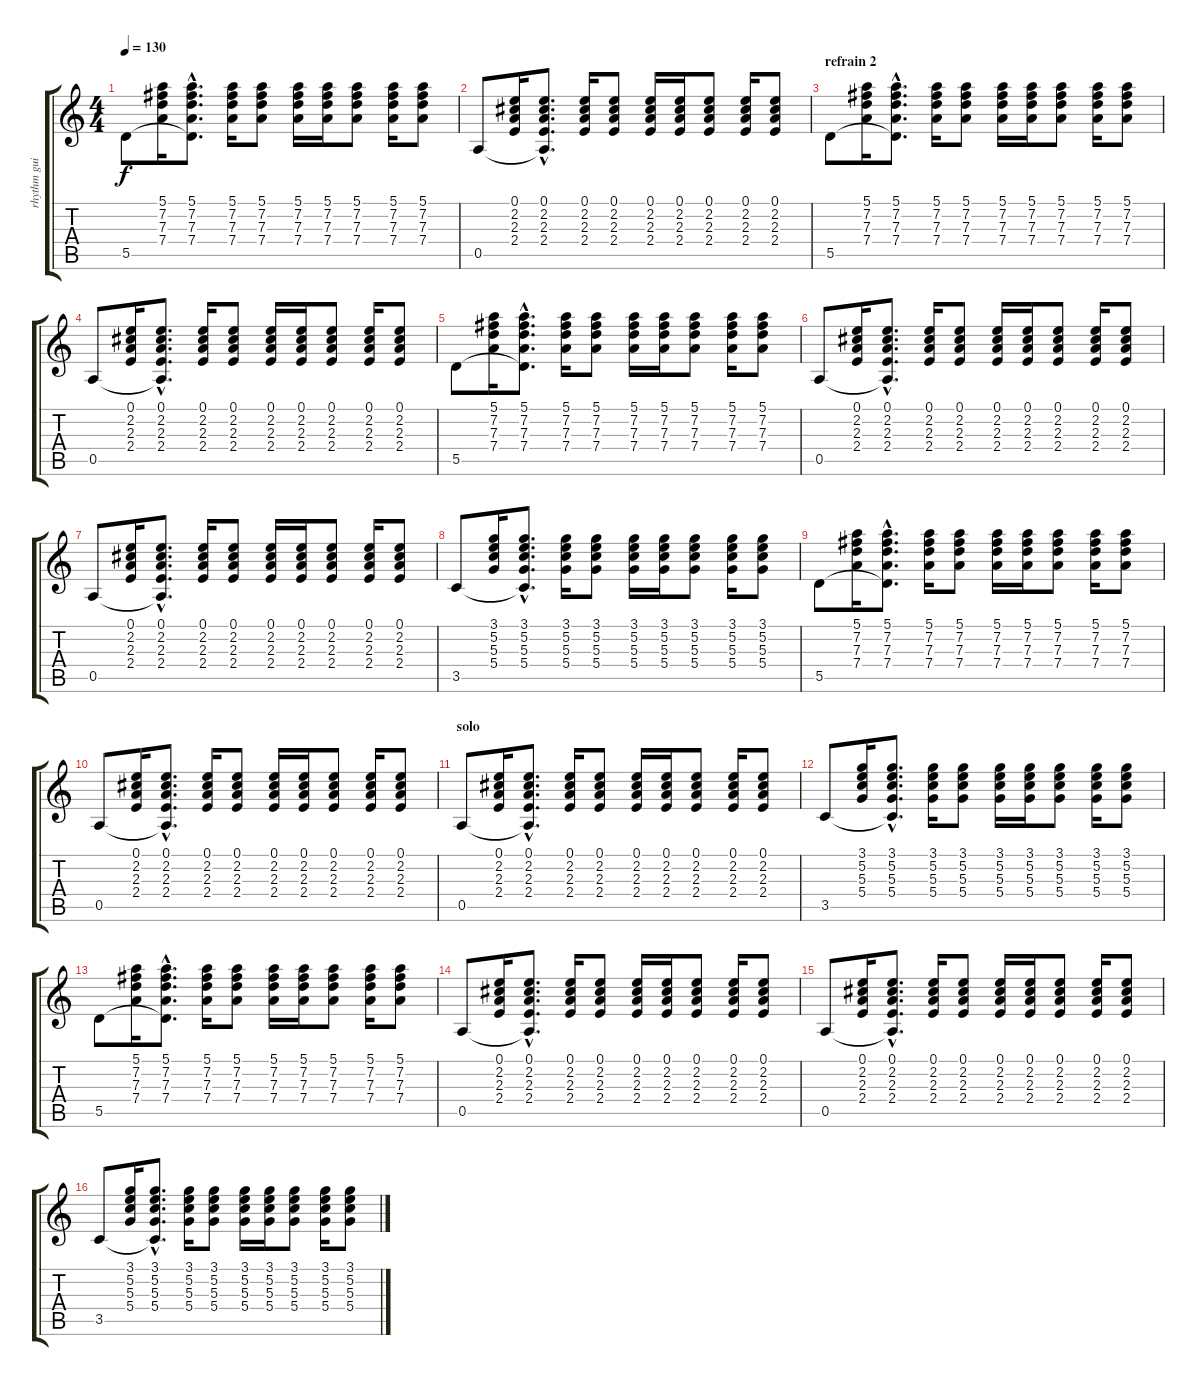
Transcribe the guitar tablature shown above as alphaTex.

\track ("rhythm guitar Jimmy Capps" "rhythm gui") {instrument acousticguitarnylon}
\staff {score tabs}
\tuning (E4 B3 G3 D3 A2 E2) {hide}
\ts (4 4)
\tempo 130
\clef g2
\ks c
5.5.8{dy f} (5.1 7.2 7.3 7.4).16 (5.1{hac} 7.2{hac} 7.3{hac} 7.4{hac} 5.5{hac t}).8{d} (5.1 7.2 7.3 7.4).16 (5.1 7.2 7.3 7.4).8 (5.1 7.2 7.3 7.4).16 (5.1 7.2 7.3 7.4).16 (5.1 7.2 7.3 7.4).8 (5.1 7.2 7.3 7.4).16 (5.1 7.2 7.3 7.4).8 |
0.5.8 (0.1 2.2 2.3 2.4).16 (0.1{hac} 2.2{hac} 2.3{hac} 2.4{hac} 0.5{hac t}).8{d} (0.1 2.2 2.3 2.4).16 (0.1 2.2 2.3 2.4).8 (0.1 2.2 2.3 2.4).16 (0.1 2.2 2.3 2.4).16 (0.1 2.2 2.3 2.4).8 (0.1 2.2 2.3 2.4).16 (0.1 2.2 2.3 2.4).8 |
\section ("" "refrain 2")
5.5.8 (5.1 7.2 7.3 7.4).16 (5.1{hac} 7.2{hac} 7.3{hac} 7.4{hac} 5.5{hac t}).8{d} (5.1 7.2 7.3 7.4).16 (5.1 7.2 7.3 7.4).8 (5.1 7.2 7.3 7.4).16 (5.1 7.2 7.3 7.4).16 (5.1 7.2 7.3 7.4).8 (5.1 7.2 7.3 7.4).16 (5.1 7.2 7.3 7.4).8 |
0.5.8 (0.1 2.2 2.3 2.4).16 (0.1{hac} 2.2{hac} 2.3{hac} 2.4{hac} 0.5{hac t}).8{d} (0.1 2.2 2.3 2.4).16 (0.1 2.2 2.3 2.4).8 (0.1 2.2 2.3 2.4).16 (0.1 2.2 2.3 2.4).16 (0.1 2.2 2.3 2.4).8 (0.1 2.2 2.3 2.4).16 (0.1 2.2 2.3 2.4).8 |
5.5.8 (5.1 7.2 7.3 7.4).16 (5.1{hac} 7.2{hac} 7.3{hac} 7.4{hac} 5.5{hac t}).8{d} (5.1 7.2 7.3 7.4).16 (5.1 7.2 7.3 7.4).8 (5.1 7.2 7.3 7.4).16 (5.1 7.2 7.3 7.4).16 (5.1 7.2 7.3 7.4).8 (5.1 7.2 7.3 7.4).16 (5.1 7.2 7.3 7.4).8 |
0.5.8 (0.1 2.2 2.3 2.4).16 (0.1{hac} 2.2{hac} 2.3{hac} 2.4{hac} 0.5{hac t}).8{d} (0.1 2.2 2.3 2.4).16 (0.1 2.2 2.3 2.4).8 (0.1 2.2 2.3 2.4).16 (0.1 2.2 2.3 2.4).16 (0.1 2.2 2.3 2.4).8 (0.1 2.2 2.3 2.4).16 (0.1 2.2 2.3 2.4).8 |
0.5.8 (0.1 2.2 2.3 2.4).16 (0.1{hac} 2.2{hac} 2.3{hac} 2.4{hac} 0.5{hac t}).8{d} (0.1 2.2 2.3 2.4).16 (0.1 2.2 2.3 2.4).8 (0.1 2.2 2.3 2.4).16 (0.1 2.2 2.3 2.4).16 (0.1 2.2 2.3 2.4).8 (0.1 2.2 2.3 2.4).16 (0.1 2.2 2.3 2.4).8 |
3.5.8 (3.1 5.2 5.3 5.4).16 (3.1{hac} 5.2{hac} 5.3{hac} 5.4{hac} 3.5{hac t}).8{d} (3.1 5.2 5.3 5.4).16 (3.1 5.2 5.3 5.4).8 (3.1 5.2 5.3 5.4).16 (3.1 5.2 5.3 5.4).16 (3.1 5.2 5.3 5.4).8 (3.1 5.2 5.3 5.4).16 (3.1 5.2 5.3 5.4).8 |
5.5.8 (5.1 7.2 7.3 7.4).16 (5.1{hac} 7.2{hac} 7.3{hac} 7.4{hac} 5.5{hac t}).8{d} (5.1 7.2 7.3 7.4).16 (5.1 7.2 7.3 7.4).8 (5.1 7.2 7.3 7.4).16 (5.1 7.2 7.3 7.4).16 (5.1 7.2 7.3 7.4).8 (5.1 7.2 7.3 7.4).16 (5.1 7.2 7.3 7.4).8 |
0.5.8 (0.1 2.2 2.3 2.4).16 (0.1{hac} 2.2{hac} 2.3{hac} 2.4{hac} 0.5{hac t}).8{d} (0.1 2.2 2.3 2.4).16 (0.1 2.2 2.3 2.4).8 (0.1 2.2 2.3 2.4).16 (0.1 2.2 2.3 2.4).16 (0.1 2.2 2.3 2.4).8 (0.1 2.2 2.3 2.4).16 (0.1 2.2 2.3 2.4).8 |
\section ("" "solo")
0.5.8 (0.1 2.2 2.3 2.4).16 (0.1{hac} 2.2{hac} 2.3{hac} 2.4{hac} 0.5{hac t}).8{d} (0.1 2.2 2.3 2.4).16 (0.1 2.2 2.3 2.4).8 (0.1 2.2 2.3 2.4).16 (0.1 2.2 2.3 2.4).16 (0.1 2.2 2.3 2.4).8 (0.1 2.2 2.3 2.4).16 (0.1 2.2 2.3 2.4).8 |
3.5.8 (3.1 5.2 5.3 5.4).16 (3.1{hac} 5.2{hac} 5.3{hac} 5.4{hac} 3.5{hac t}).8{d} (3.1 5.2 5.3 5.4).16 (3.1 5.2 5.3 5.4).8 (3.1 5.2 5.3 5.4).16 (3.1 5.2 5.3 5.4).16 (3.1 5.2 5.3 5.4).8 (3.1 5.2 5.3 5.4).16 (3.1 5.2 5.3 5.4).8 |
5.5.8 (5.1 7.2 7.3 7.4).16 (5.1{hac} 7.2{hac} 7.3{hac} 7.4{hac} 5.5{hac t}).8{d} (5.1 7.2 7.3 7.4).16 (5.1 7.2 7.3 7.4).8 (5.1 7.2 7.3 7.4).16 (5.1 7.2 7.3 7.4).16 (5.1 7.2 7.3 7.4).8 (5.1 7.2 7.3 7.4).16 (5.1 7.2 7.3 7.4).8 |
0.5.8 (0.1 2.2 2.3 2.4).16 (0.1{hac} 2.2{hac} 2.3{hac} 2.4{hac} 0.5{hac t}).8{d} (0.1 2.2 2.3 2.4).16 (0.1 2.2 2.3 2.4).8 (0.1 2.2 2.3 2.4).16 (0.1 2.2 2.3 2.4).16 (0.1 2.2 2.3 2.4).8 (0.1 2.2 2.3 2.4).16 (0.1 2.2 2.3 2.4).8 |
0.5.8 (0.1 2.2 2.3 2.4).16 (0.1{hac} 2.2{hac} 2.3{hac} 2.4{hac} 0.5{hac t}).8{d} (0.1 2.2 2.3 2.4).16 (0.1 2.2 2.3 2.4).8 (0.1 2.2 2.3 2.4).16 (0.1 2.2 2.3 2.4).16 (0.1 2.2 2.3 2.4).8 (0.1 2.2 2.3 2.4).16 (0.1 2.2 2.3 2.4).8 |
3.5.8 (3.1 5.2 5.3 5.4).16 (3.1{hac} 5.2{hac} 5.3{hac} 5.4{hac} 3.5{hac t}).8{d} (3.1 5.2 5.3 5.4).16 (3.1 5.2 5.3 5.4).8 (3.1 5.2 5.3 5.4).16 (3.1 5.2 5.3 5.4).16 (3.1 5.2 5.3 5.4).8 (3.1 5.2 5.3 5.4).16 (3.1 5.2 5.3 5.4).8
